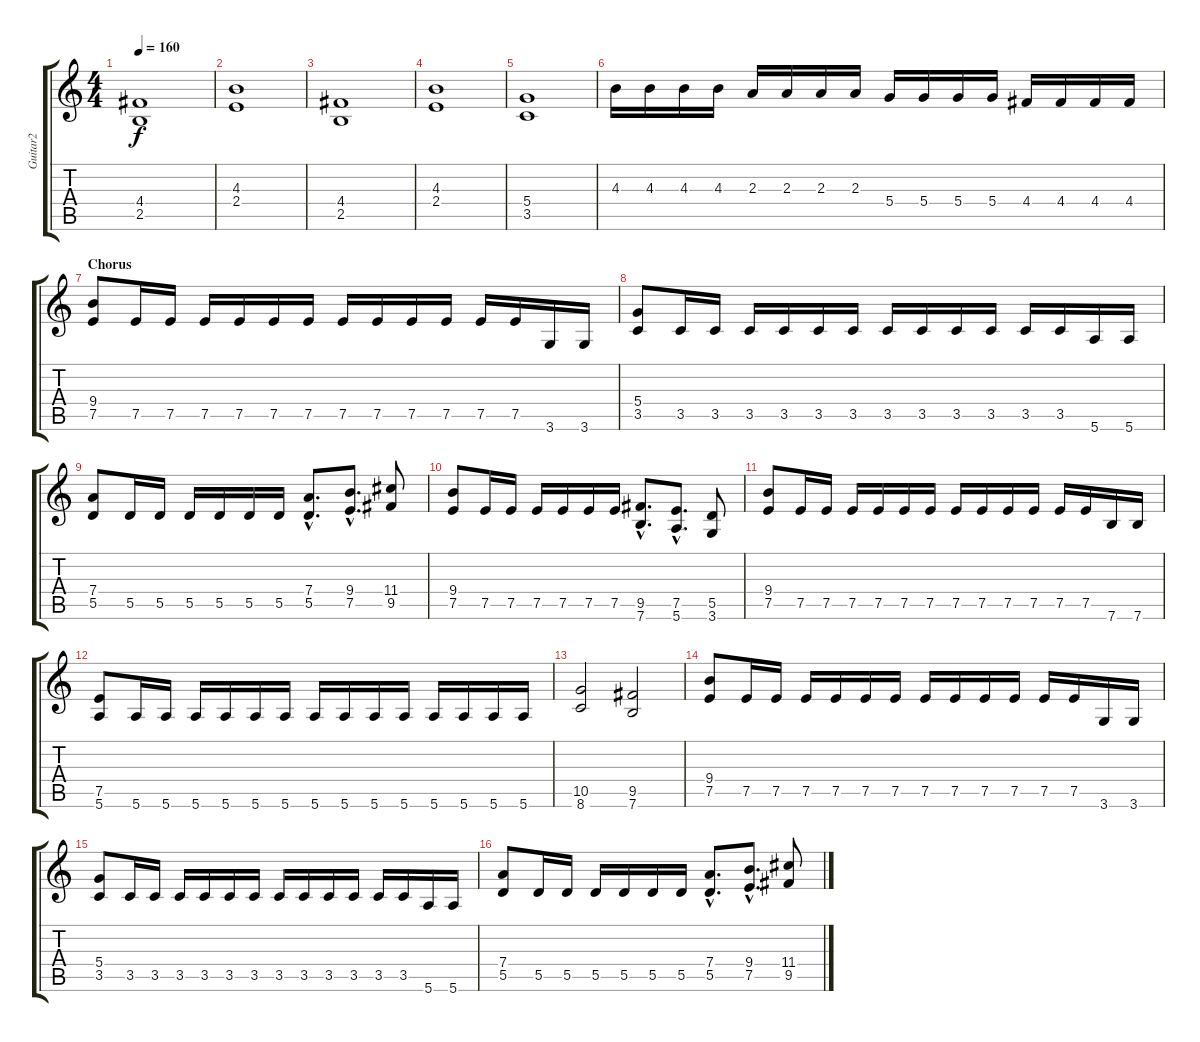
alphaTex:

\track ("Guitar2" "Guitar2") {instrument distortionguitar}
\staff {score tabs}
\tuning (E4 B3 G3 D3 A2 E2) {hide}
\ts (4 4)
\tempo 160
\clef g2
\ks c
(4.4 2.5).1{dy f} |
(4.3 2.4).1 |
(4.4 2.5).1 |
(4.3 2.4).1 |
(5.4 3.5).1 |
4.3.16 4.3.16 4.3.16 4.3.16 2.3.16 2.3.16 2.3.16 2.3.16 5.4.16 5.4.16 5.4.16 5.4.16 4.4.16 4.4.16 4.4.16 4.4.16 |
\section ("" "Chorus")
(9.4 7.5).8 7.5.16 7.5.16 7.5.16 7.5.16 7.5.16 7.5.16 7.5.16 7.5.16 7.5.16 7.5.16 7.5.16 7.5.16 3.6.16 3.6.16 |
(5.4 3.5).8 3.5.16 3.5.16 3.5.16 3.5.16 3.5.16 3.5.16 3.5.16 3.5.16 3.5.16 3.5.16 3.5.16 3.5.16 5.6.16 5.6.16 |
(7.4 5.5).8 5.5.16 5.5.16 5.5.16 5.5.16 5.5.16 5.5.16 (7.4{hac} 5.5{hac}).8{d} (9.4{hac} 7.5{hac}).8{d} (11.4 9.5).8 |
(9.4 7.5).8 7.5.16 7.5.16 7.5.16 7.5.16 7.5.16 7.5.16 (9.5{hac} 7.6{hac}).8{d} (7.5{hac} 5.6{hac}).8{d} (5.5 3.6).8 |
(9.4 7.5).8 7.5.16 7.5.16 7.5.16 7.5.16 7.5.16 7.5.16 7.5.16 7.5.16 7.5.16 7.5.16 7.5.16 7.5.16 7.6.16 7.6.16 |
(7.5 5.6).8 5.6.16 5.6.16 5.6.16 5.6.16 5.6.16 5.6.16 5.6.16 5.6.16 5.6.16 5.6.16 5.6.16 5.6.16 5.6.16 5.6.16 |
(10.5 8.6).2 (9.5 7.6).2 |
(9.4 7.5).8 7.5.16 7.5.16 7.5.16 7.5.16 7.5.16 7.5.16 7.5.16 7.5.16 7.5.16 7.5.16 7.5.16 7.5.16 3.6.16 3.6.16 |
(5.4 3.5).8 3.5.16 3.5.16 3.5.16 3.5.16 3.5.16 3.5.16 3.5.16 3.5.16 3.5.16 3.5.16 3.5.16 3.5.16 5.6.16 5.6.16 |
(7.4 5.5).8 5.5.16 5.5.16 5.5.16 5.5.16 5.5.16 5.5.16 (7.4{hac} 5.5{hac}).8{d} (9.4{hac} 7.5{hac}).8{d} (11.4 9.5).8
